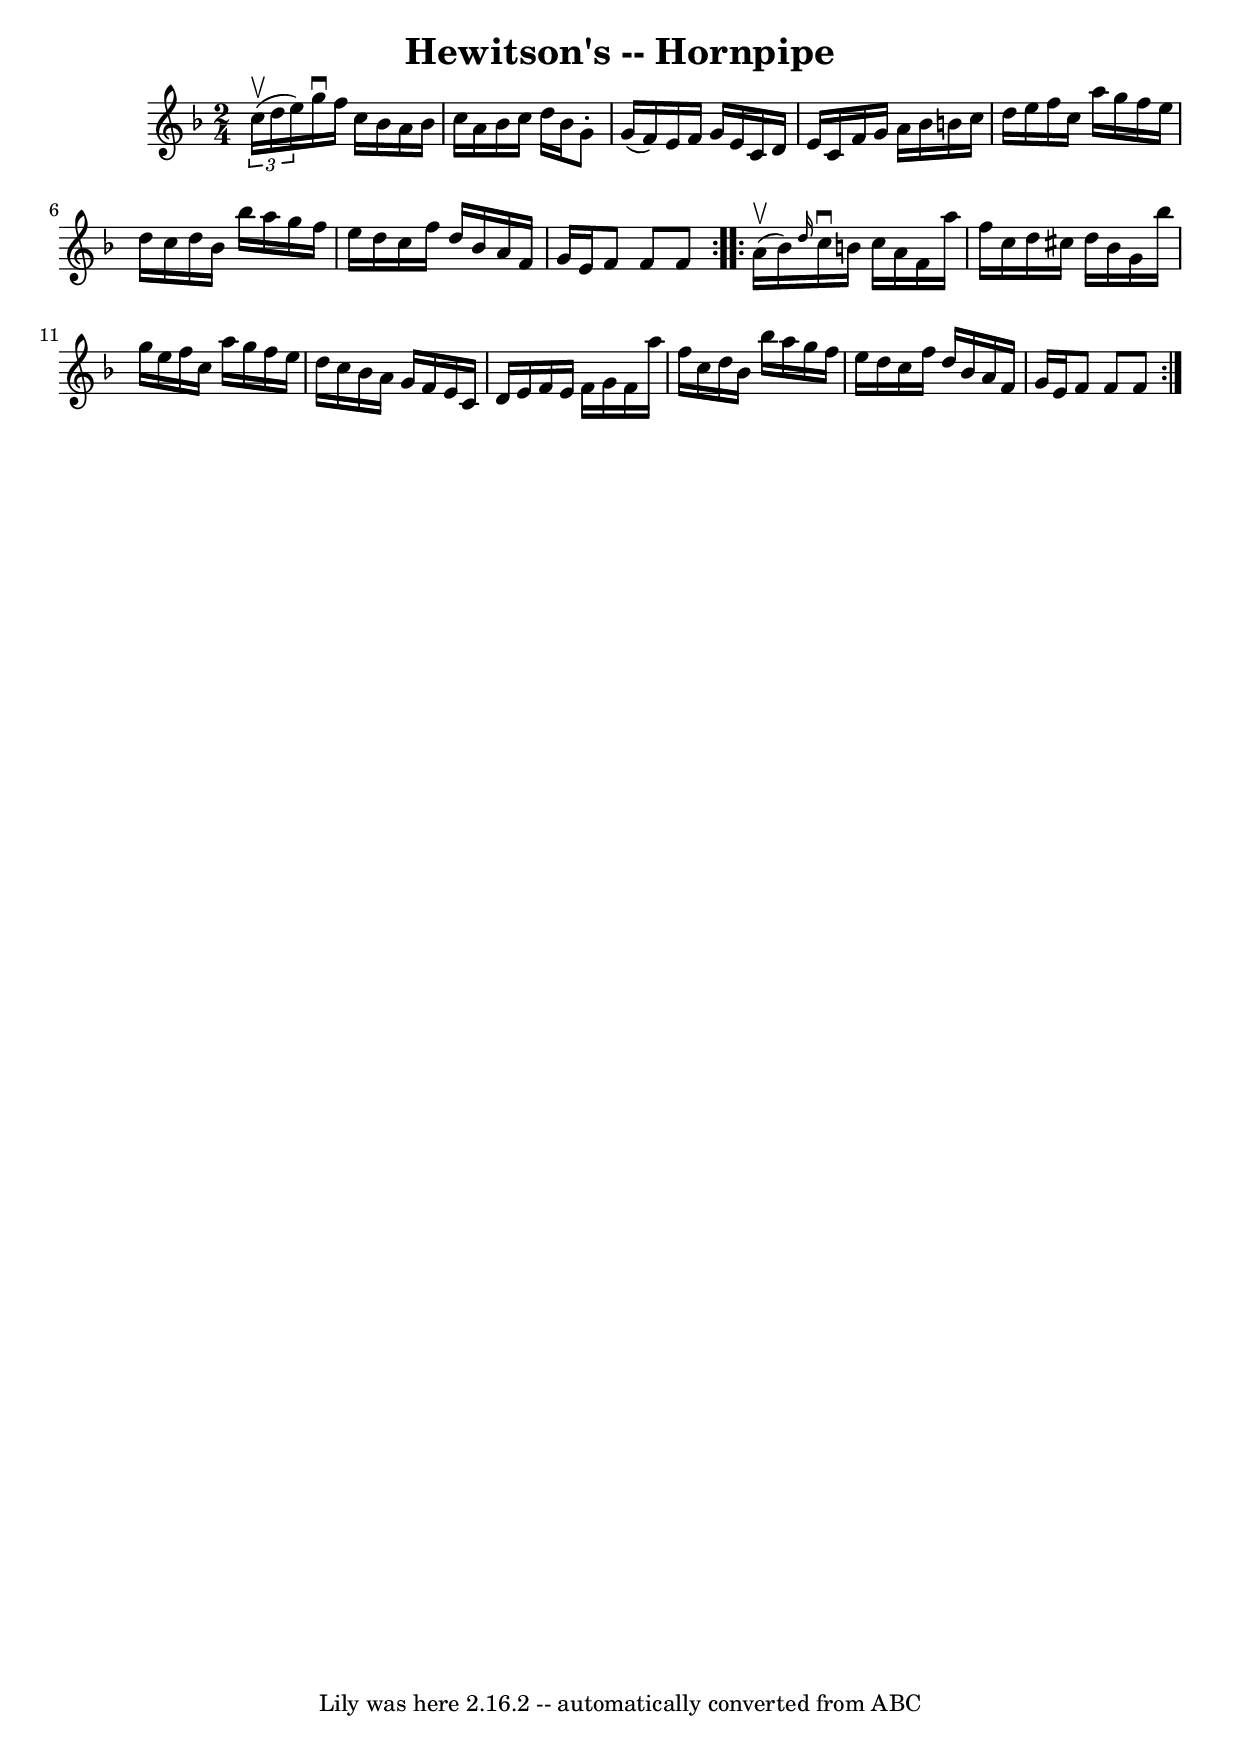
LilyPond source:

\version "2.16.2"
\include "Mammoth.ily"
\header {
  %% book = "Cole's 1000 Fiddle Tunes"
 crossRefNumber = "1"
 footnotes = ""
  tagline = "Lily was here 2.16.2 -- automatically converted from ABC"
  title = "Hewitson's -- Hornpipe"

}
voicedefault =  {



  \repeat volta 2 {

    \time 2/4 
    \key f \major
    \times 2/3 { c''16 (^\upbow d''16 e''16)  	       }   |
 g''16^\downbow f''16 c''16 bf'16 a'16 bf'16 c''16 a'16   |
 bf'16 c''16 d''16 bf'16 g'8-. g'16 ( f'16)  |
 e'16 f'16 g'16 e'16 c'16 d'16 e'16 c'16   |
 f'16 g'16 a'16 bf'16 b'16 c''16 d''16 e''16   |
 f''16 c''16 a''16 g''16 f''16 e''16 d''16 c''16   |
 d''16 bf'16 bf''16 a''16 g''16 f''16 e''16 d''16   |
 c''16 f''16 d''16 bf'16 a'16 f'16 g'16 e'16   |
 f'8 f'8 f'8  
  }     
  \repeat volta 2 { a'16 (^\upbow bf'16)  |
    \grace { d''16  
	   } c''16^\downbow b'16 c''16 a'16 f'16 a''16 f''16 c''16   |
 d''16 cs''16 d''16 bf'16 g'16 bf''16 g''16 e''16   |
 f''16 c''16 a''16 g''16 f''16 e''16 d''16 c''16   |
 bf'16 a'16 g'16 f'16 e'16 c'16 d'16 e'16   |
 f'16 e'16 f'16 g'16 f'16 a''16 f''16 c''16   |
 d''16 bf'16 bf''16 a''16 g''16 f''16 e''16 d''16   |
 c''16 f''16 d''16 bf'16 a'16 f'16 g'16 e'16   |
    
 f'8 f'8 f'8  
  }   

}

\score{
  <<

    \context Staff="default"
    {
      \voicedefault 
      
    }

  >>
  \layout {
    
  }
  \midi {
  }

}
